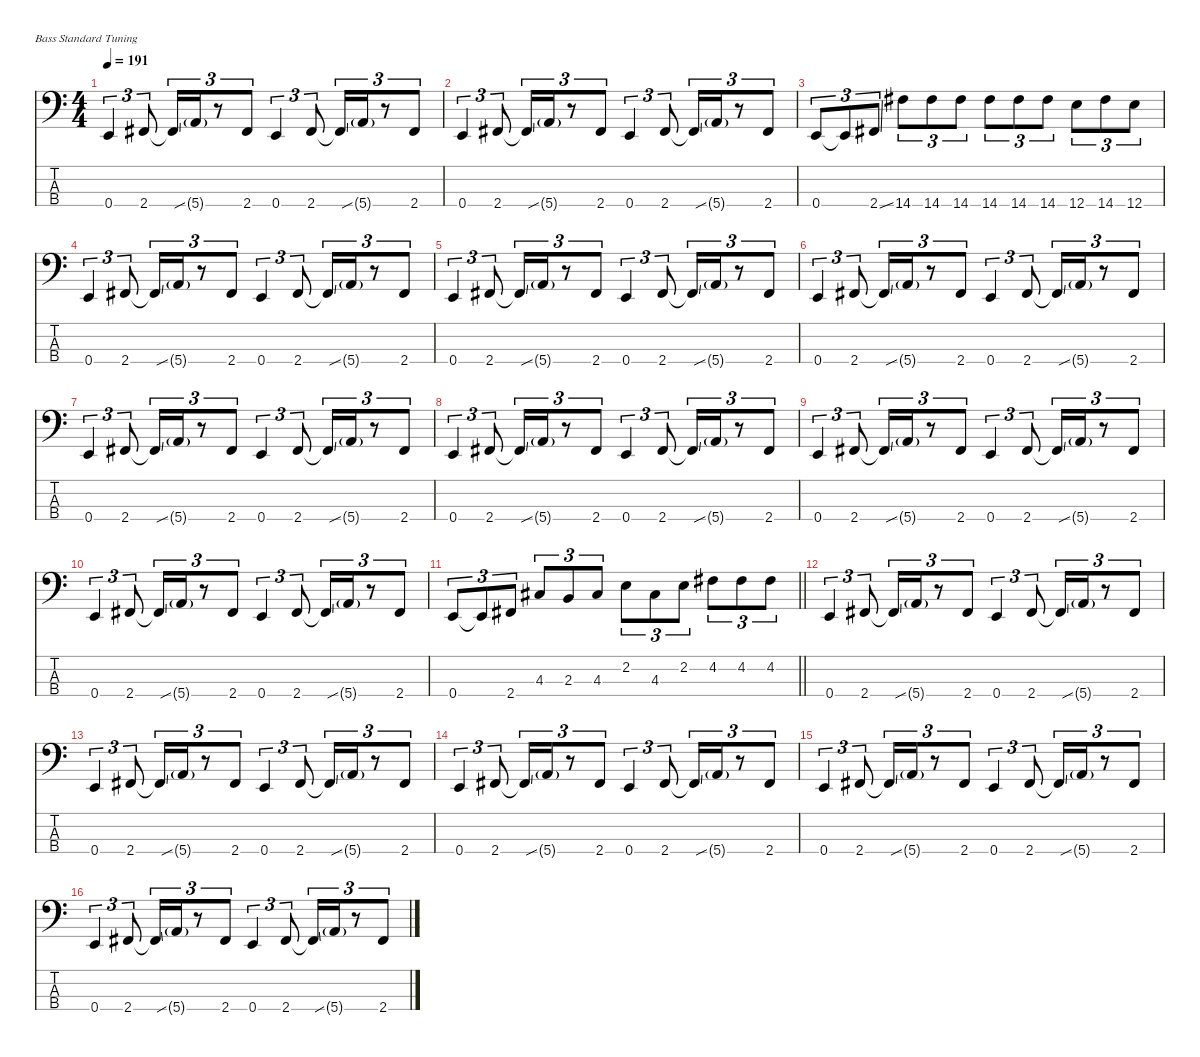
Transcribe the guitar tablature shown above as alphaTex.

\defaultSystemsLayout 4
\hideDynamics
\bracketExtendMode nobrackets
\singleTrackTrackNamePolicy hidden
\multiTrackTrackNamePolicy hidden
\firstSystemTrackNameMode fullname
\firstSystemTrackNameOrientation horizontal
\otherSystemsTrackNameOrientation horizontal
\track ("Bass" "el.bs.") {instrument electricbassfinger}
\staff {score tabs}
\tuning (G2 D2 A1 E1)
\ts (4 4)
\tempo 191
\clef f4
\ks c
0.4.4{tu (3 2) dy f beam Up} 2.4{acc #}.8{tu (3 2) beam Up} 2.4{ss t acc #}.16{tu (3 2) beam Up} 5.4{g}.16{tu (3 2) dy ff beam Up} r.8{tu (3 2) beam Up} 2.4{acc #}.8{tu (3 2) dy f beam Up} 0.4.4{tu (3 2) beam Up} 2.4{acc #}.8{tu (3 2) beam Up} 2.4{ss t acc #}.16{tu (3 2) beam Up} 5.4{g}.16{tu (3 2) dy ff beam Up} r.8{tu (3 2) beam Up} 2.4{acc #}.8{tu (3 2) dy f beam Up} |
0.4.4{tu (3 2) beam Up} 2.4{acc #}.8{tu (3 2) beam Up} 2.4{ss t acc #}.16{tu (3 2) beam Up} 5.4{g}.16{tu (3 2) dy ff beam Up} r.8{tu (3 2) beam Up} 2.4{acc #}.8{tu (3 2) dy f beam Up} 0.4.4{tu (3 2) beam Up} 2.4{acc #}.8{tu (3 2) beam Up} 2.4{ss t acc #}.16{tu (3 2) beam Up} 5.4{g}.16{tu (3 2) dy ff beam Up} r.8{tu (3 2) beam Up} 2.4{acc #}.8{tu (3 2) dy f beam Up} |
0.4.8{tu (3 2) beam Up} 0.4{t}.8{tu (3 2) beam Up} 2.4{ss acc #}.8{tu (3 2) beam Up} 14.4{acc #}.8{tu (3 2) beam Down} 14.4{acc #}.8{tu (3 2) beam Down} 14.4{acc #}.8{tu (3 2) beam Down} 14.4{acc #}.8{tu (3 2) beam Down} 14.4{acc #}.8{tu (3 2) beam Down} 14.4{acc #}.8{tu (3 2) beam Down} 12.4.8{tu (3 2) beam Down} 14.4{acc #}.8{tu (3 2) beam Down} 12.4.8{tu (3 2) beam Down} |
0.4.4{tu (3 2) beam Up} 2.4{acc #}.8{tu (3 2) beam Up} 2.4{ss t acc #}.16{tu (3 2) beam Up} 5.4{g}.16{tu (3 2) dy ff beam Up} r.8{tu (3 2) beam Up} 2.4{acc #}.8{tu (3 2) dy f beam Up} 0.4.4{tu (3 2) beam Up} 2.4{acc #}.8{tu (3 2) beam Up} 2.4{ss t acc #}.16{tu (3 2) beam Up} 5.4{g}.16{tu (3 2) dy ff beam Up} r.8{tu (3 2) beam Up} 2.4{acc #}.8{tu (3 2) dy f beam Up} |
0.4.4{tu (3 2) beam Up} 2.4{acc #}.8{tu (3 2) beam Up} 2.4{ss t acc #}.16{tu (3 2) beam Up} 5.4{g}.16{tu (3 2) dy ff beam Up} r.8{tu (3 2) beam Up} 2.4{acc #}.8{tu (3 2) dy f beam Up} 0.4.4{tu (3 2) beam Up} 2.4{acc #}.8{tu (3 2) beam Up} 2.4{ss t acc #}.16{tu (3 2) beam Up} 5.4{g}.16{tu (3 2) dy ff beam Up} r.8{tu (3 2) beam Up} 2.4{acc #}.8{tu (3 2) dy f beam Up} |
0.4.4{tu (3 2) beam Up} 2.4{acc #}.8{tu (3 2) beam Up} 2.4{ss t acc #}.16{tu (3 2) beam Up} 5.4{g}.16{tu (3 2) dy ff beam Up} r.8{tu (3 2) beam Up} 2.4{acc #}.8{tu (3 2) dy f beam Up} 0.4.4{tu (3 2) beam Up} 2.4{acc #}.8{tu (3 2) beam Up} 2.4{ss t acc #}.16{tu (3 2) beam Up} 5.4{g}.16{tu (3 2) dy ff beam Up} r.8{tu (3 2) beam Up} 2.4{acc #}.8{tu (3 2) dy f beam Up} |
0.4.4{tu (3 2) beam Up} 2.4{acc #}.8{tu (3 2) beam Up} 2.4{ss t acc #}.16{tu (3 2) beam Up} 5.4{g}.16{tu (3 2) dy ff beam Up} r.8{tu (3 2) beam Up} 2.4{acc #}.8{tu (3 2) dy f beam Up} 0.4.4{tu (3 2) beam Up} 2.4{acc #}.8{tu (3 2) beam Up} 2.4{ss t acc #}.16{tu (3 2) beam Up} 5.4{g}.16{tu (3 2) dy ff beam Up} r.8{tu (3 2) beam Up} 2.4{acc #}.8{tu (3 2) dy f beam Up} |
0.4.4{tu (3 2) beam Up} 2.4{acc #}.8{tu (3 2) beam Up} 2.4{ss t acc #}.16{tu (3 2) beam Up} 5.4{g}.16{tu (3 2) dy ff beam Up} r.8{tu (3 2) beam Up} 2.4{acc #}.8{tu (3 2) dy f beam Up} 0.4.4{tu (3 2) beam Up} 2.4{acc #}.8{tu (3 2) beam Up} 2.4{ss t acc #}.16{tu (3 2) beam Up} 5.4{g}.16{tu (3 2) dy ff beam Up} r.8{tu (3 2) beam Up} 2.4{acc #}.8{tu (3 2) dy f beam Up} |
0.4.4{tu (3 2) beam Up} 2.4{acc #}.8{tu (3 2) beam Up} 2.4{ss t acc #}.16{tu (3 2) beam Up} 5.4{g}.16{tu (3 2) dy ff beam Up} r.8{tu (3 2) beam Up} 2.4{acc #}.8{tu (3 2) dy f beam Up} 0.4.4{tu (3 2) beam Up} 2.4{acc #}.8{tu (3 2) beam Up} 2.4{ss t acc #}.16{tu (3 2) beam Up} 5.4{g}.16{tu (3 2) dy ff beam Up} r.8{tu (3 2) beam Up} 2.4{acc #}.8{tu (3 2) dy f beam Up} |
0.4.4{tu (3 2) beam Up} 2.4{acc #}.8{tu (3 2) beam Up} 2.4{ss t acc #}.16{tu (3 2) beam Up} 5.4{g}.16{tu (3 2) dy ff beam Up} r.8{tu (3 2) beam Up} 2.4{acc #}.8{tu (3 2) dy f beam Up} 0.4.4{tu (3 2) beam Up} 2.4{acc #}.8{tu (3 2) beam Up} 2.4{ss t acc #}.16{tu (3 2) beam Up} 5.4{g}.16{tu (3 2) dy ff beam Up} r.8{tu (3 2) beam Up} 2.4{acc #}.8{tu (3 2) dy f beam Up} |
\barLineRight lightlight
0.4.8{tu (3 2) beam Up} 0.4{t}.8{tu (3 2) beam Up} 2.4{acc #}.8{tu (3 2) beam Up} 4.3{acc #}.8{tu (3 2) beam Up} 2.3.8{tu (3 2) beam Up} 4.3{acc #}.8{tu (3 2) beam Up} 2.2.8{tu (3 2) beam Down} 4.3{acc #}.8{tu (3 2) beam Down} 2.2.8{tu (3 2) beam Down} 4.2{acc #}.8{tu (3 2) beam Down} 4.2{acc #}.8{tu (3 2) beam Down} 4.2{acc #}.8{tu (3 2) beam Down} |
0.4.4{tu (3 2) beam Up} 2.4{acc #}.8{tu (3 2) beam Up} 2.4{ss t acc #}.16{tu (3 2) beam Up} 5.4{g}.16{tu (3 2) dy ff beam Up} r.8{tu (3 2) beam Up} 2.4{acc #}.8{tu (3 2) dy f beam Up} 0.4.4{tu (3 2) beam Up} 2.4{acc #}.8{tu (3 2) beam Up} 2.4{ss t acc #}.16{tu (3 2) beam Up} 5.4{g}.16{tu (3 2) dy ff beam Up} r.8{tu (3 2) beam Up} 2.4{acc #}.8{tu (3 2) dy f beam Up} |
0.4.4{tu (3 2) beam Up} 2.4{acc #}.8{tu (3 2) beam Up} 2.4{ss t acc #}.16{tu (3 2) beam Up} 5.4{g}.16{tu (3 2) dy ff beam Up} r.8{tu (3 2) beam Up} 2.4{acc #}.8{tu (3 2) dy f beam Up} 0.4.4{tu (3 2) beam Up} 2.4{acc #}.8{tu (3 2) beam Up} 2.4{ss t acc #}.16{tu (3 2) beam Up} 5.4{g}.16{tu (3 2) dy ff beam Up} r.8{tu (3 2) beam Up} 2.4{acc #}.8{tu (3 2) dy f beam Up} |
0.4.4{tu (3 2) beam Up} 2.4{acc #}.8{tu (3 2) beam Up} 2.4{ss t acc #}.16{tu (3 2) beam Up} 5.4{g}.16{tu (3 2) dy ff beam Up} r.8{tu (3 2) beam Up} 2.4{acc #}.8{tu (3 2) dy f beam Up} 0.4.4{tu (3 2) beam Up} 2.4{acc #}.8{tu (3 2) beam Up} 2.4{ss t acc #}.16{tu (3 2) beam Up} 5.4{g}.16{tu (3 2) dy ff beam Up} r.8{tu (3 2) beam Up} 2.4{acc #}.8{tu (3 2) dy f beam Up} |
0.4.4{tu (3 2) beam Up} 2.4{acc #}.8{tu (3 2) beam Up} 2.4{ss t acc #}.16{tu (3 2) beam Up} 5.4{g}.16{tu (3 2) dy ff beam Up} r.8{tu (3 2) beam Up} 2.4{acc #}.8{tu (3 2) dy f beam Up} 0.4.4{tu (3 2) beam Up} 2.4{acc #}.8{tu (3 2) beam Up} 2.4{ss t acc #}.16{tu (3 2) beam Up} 5.4{g}.16{tu (3 2) dy ff beam Up} r.8{tu (3 2) beam Up} 2.4{acc #}.8{tu (3 2) dy f beam Up} |
0.4.4{tu (3 2) beam Up} 2.4{acc #}.8{tu (3 2) beam Up} 2.4{ss t acc #}.16{tu (3 2) beam Up} 5.4{g}.16{tu (3 2) dy ff beam Up} r.8{tu (3 2) beam Up} 2.4{acc #}.8{tu (3 2) dy f beam Up} 0.4.4{tu (3 2) beam Up} 2.4{acc #}.8{tu (3 2) beam Up} 2.4{ss t acc #}.16{tu (3 2) beam Up} 5.4{g}.16{tu (3 2) dy ff beam Up} r.8{tu (3 2) beam Up} 2.4{acc #}.8{tu (3 2) dy f beam Up}
